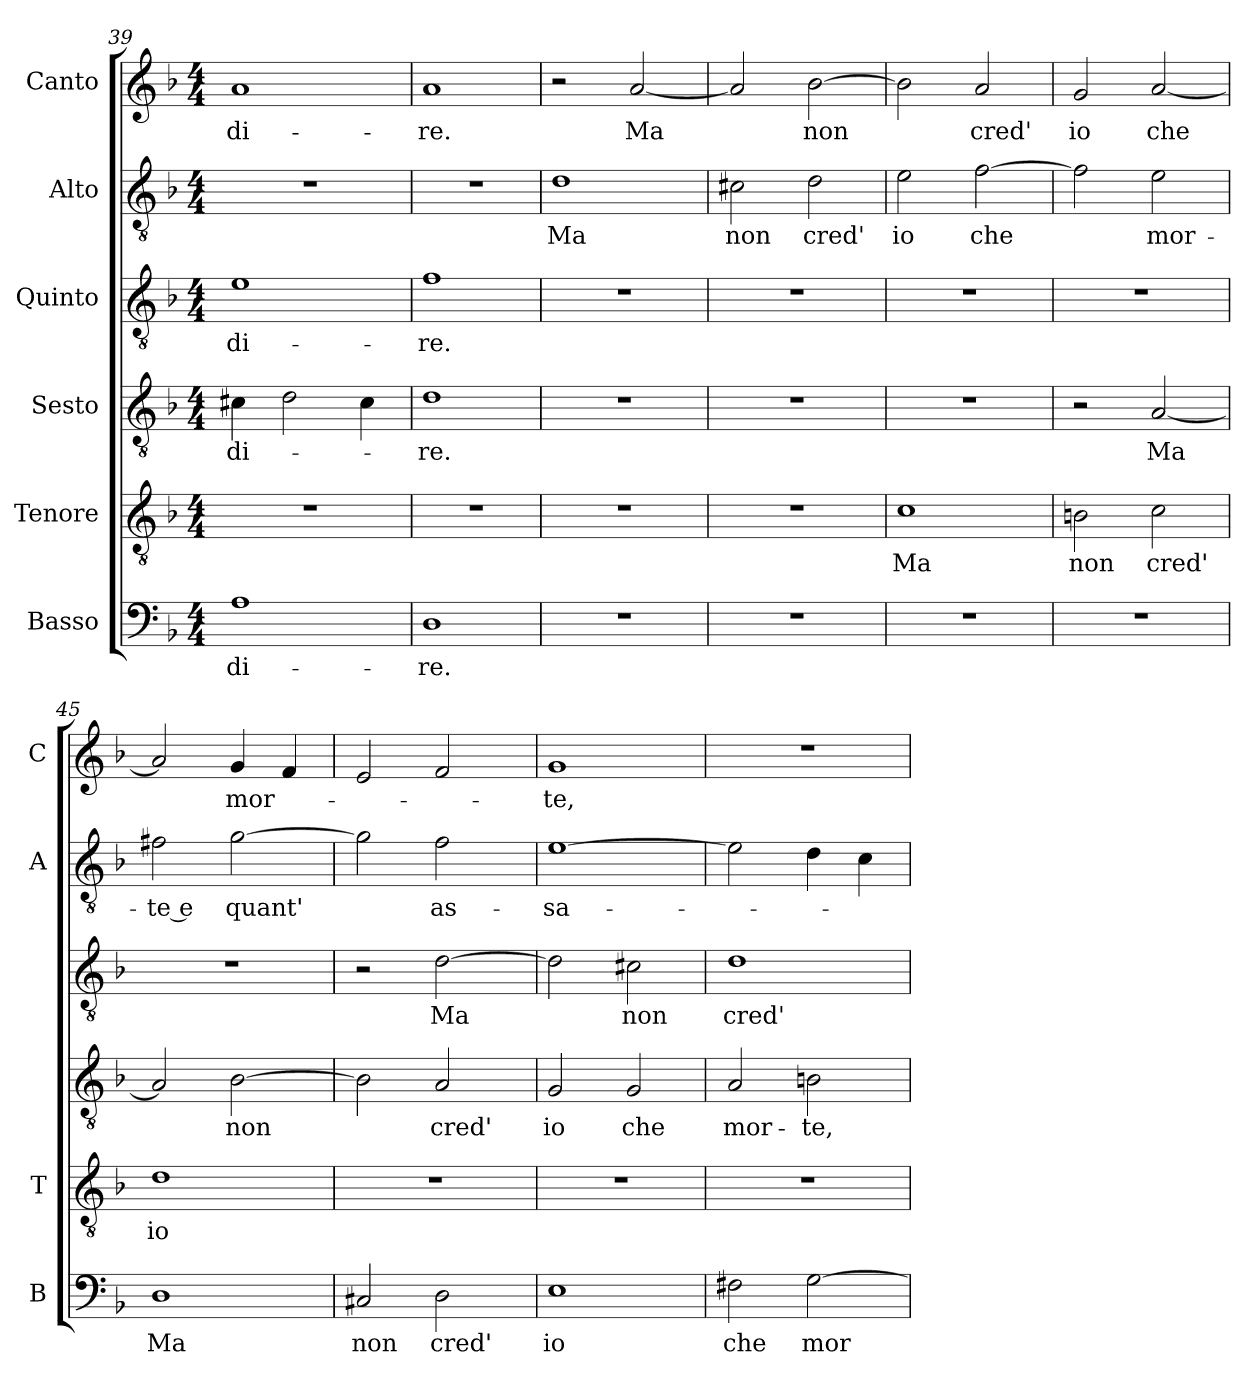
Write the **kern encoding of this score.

**kern	**text	**kern	**text	**kern	**text	**kern	**text	**kern	**text	**kern	**text
*part6	*part6	*part5	*part5	*part4	*part4	*part3	*part3	*part2	*part2	*part1	*part1
*staff6	*staff6	*staff5	*staff5	*staff4	*staff4	*staff3	*staff3	*staff2	*staff2	*staff1	*staff1
*I"Basso	*	*I"Tenore	*	*I"Sesto	*	*I"Quinto	*	*I"Alto	*	*I"Canto	*
*I'B	*	*I'T	*	*	*	*	*	*I'A	*	*I'C	*
*clefF4	*	*clefGv2	*	*clefGv2	*	*clefGv2	*	*clefGv2	*	*clefG2	*
*k[b-]	*	*k[b-]	*	*k[b-]	*	*k[b-]	*	*k[b-]	*	*k[b-]	*
*F:	*	*F:	*	*F:	*	*F:	*	*F:	*	*F:	*
*M4/4	*	*M4/4	*	*M4/4	*	*M4/4	*	*M4/4	*	*M4/4	*
=39	=39	=39	=39	=39	=39	=39	=39	=39	=39	=39	=39
!	!LO:LY:b	!	!	!	!	!	!	!	!	!	!
!	!	!	!	!	!LO:LY:b	!	!	!	!	!	!
!	!	!	!	!	!	!	!LO:LY:b	!	!	!	!
!	!	!	!	!	!	!	!	!	!	!	!LO:LY:b
1A	-di-	1r	.	4c#X\	-di-	1e	-di-	1r	.	1a	-di-
.	.	.	.	2d\	.	.	.	.	.	.	.
.	.	.	.	4c#\	.	.	.	.	.	.	.
!!LO:LB:g=z
=40	=40	=40	=40	=40	=40	=40	=40	=40	=40	=40	=40
!	!LO:LY:b	!	!	!	!	!	!	!	!	!	!
!	!	!	!	!	!LO:LY:b	!	!	!	!	!	!
!	!	!	!	!	!	!	!LO:LY:b	!	!	!	!
!	!	!	!	!	!	!	!	!	!	!	!LO:LY:b
1D	-re.	1r	.	1d	-re.	1f	-re.	1r	.	1a	-re.
=41	=41	=41	=41	=41	=41	=41	=41	=41	=41	=41	=41
!	!	!	!	!	!	!	!	!	!LO:LY:b	!	!
1r	.	1r	.	1r	.	1r	.	1d	Ma	2r	.
!	!	!	!	!	!	!	!	!	!	!	!LO:LY:b
.	.	.	.	.	.	.	.	.	.	[2a/	Ma
=42	=42	=42	=42	=42	=42	=42	=42	=42	=42	=42	=42
!	!	!	!	!	!	!	!	!	!LO:LY:b	!	!
1r	.	1r	.	1r	.	1r	.	2c#X\	non	2a/]	.
!	!	!	!	!	!	!	!	!	!LO:LY:b	!	!
!	!	!	!	!	!	!	!	!	!	!	!LO:LY:b
.	.	.	.	.	.	.	.	2d\	cred'	[2b-\	non
=43	=43	=43	=43	=43	=43	=43	=43	=43	=43	=43	=43
!	!	!	!LO:LY:b	!	!	!	!	!	!	!	!
!	!	!	!	!	!	!	!	!	!LO:LY:b	!	!
1r	.	1c	Ma	1r	.	1r	.	2e\	io	2b-\]	.
!	!	!	!	!	!	!	!	!	!LO:LY:b	!	!
!	!	!	!	!	!	!	!	!	!	!	!LO:LY:b
.	.	.	.	.	.	.	.	[2f\	che	2a/	cred'
=44	=44	=44	=44	=44	=44	=44	=44	=44	=44	=44	=44
!	!	!	!LO:LY:b	!	!	!	!	!	!	!	!
!	!	!	!	!	!	!	!	!	!	!	!LO:LY:b
1r	.	2Bn\	non	2r	.	1r	.	2f\]	.	2g/	io
!	!	!	!LO:LY:b	!	!	!	!	!	!	!	!
!	!	!	!	!	!LO:LY:b	!	!	!	!	!	!
!	!	!	!	!	!	!	!	!	!LO:LY:b	!	!
!	!	!	!	!	!	!	!	!	!	!	!LO:LY:b
.	.	2c\	cred'	[2A/	Ma	.	.	2e\	mor-	[2a/	che
=45	=45	=45	=45	=45	=45	=45	=45	=45	=45	=45	=45
!	!LO:LY:b	!	!	!	!	!	!	!	!	!	!
!	!	!	!LO:LY:b	!	!	!	!	!	!	!	!
!	!	!	!	!	!	!	!	!	!LO:LY:b	!	!
1D	Ma	1d	io	2A/]	.	1r	.	2f#X\	-te e	2a/]	.
!	!	!	!	!	!LO:LY:b	!	!	!	!	!	!
!	!	!	!	!	!	!	!	!	!LO:LY:b	!	!
!	!	!	!	!	!	!	!	!	!	!	!LO:LY:b
.	.	.	.	[2B-\	non	.	.	[2g\	quant'	4g/	mor-
.	.	.	.	.	.	.	.	.	.	4f/	.
=46	=46	=46	=46	=46	=46	=46	=46	=46	=46	=46	=46
!	!LO:LY:b	!	!	!	!	!	!	!	!	!	!
2C#X/	non	1r	.	2B-\]	.	2r	.	2g\]	.	2e/	.
!	!LO:LY:b	!	!	!	!	!	!	!	!	!	!
!	!	!	!	!	!LO:LY:b	!	!	!	!	!	!
!	!	!	!	!	!	!	!LO:LY:b	!	!	!	!
!	!	!	!	!	!	!	!	!	!LO:LY:b	!	!
2D\	cred'	.	.	2A/	cred'	[2d\	Ma	2f\	as-	2f/	.
=47	=47	=47	=47	=47	=47	=47	=47	=47	=47	=47	=47
!	!LO:LY:b	!	!	!	!	!	!	!	!	!	!
!	!	!	!	!	!LO:LY:b	!	!	!	!	!	!
!	!	!	!	!	!	!	!	!	!LO:LY:b	!	!
!	!	!	!	!	!	!	!	!	!	!	!LO:LY:b
1E	io	1r	.	2G/	io	2d\]	.	[1e	-sa-	1g	-te,
!	!	!	!	!	!LO:LY:b	!	!	!	!	!	!
!	!	!	!	!	!	!	!LO:LY:b	!	!	!	!
.	.	.	.	2G/	che	2c#X\	non	.	.	.	.
=48	=48	=48	=48	=48	=48	=48	=48	=48	=48	=48	=48
!	!LO:LY:b	!	!	!	!	!	!	!	!	!	!
!	!	!	!	!	!LO:LY:b	!	!	!	!	!	!
!	!	!	!	!	!	!	!LO:LY:b	!	!	!	!
2F#X\	che	1r	.	2A/	mor-	1d	cred'	2e\]	.	1r	.
!	!LO:LY:b	!	!	!	!	!	!	!	!	!	!
!	!	!	!	!	!LO:LY:b	!	!	!	!	!	!
[2G\	mor-	.	.	2Bn\	-te,	.	.	4d\	.	.	.
.	.	.	.	.	.	.	.	4c\	.	.	.
=	=	=	=	=	=	=	=	=	=	=	=
*-	*-	*-	*-	*-	*-	*-	*-	*-	*-	*-	*-
